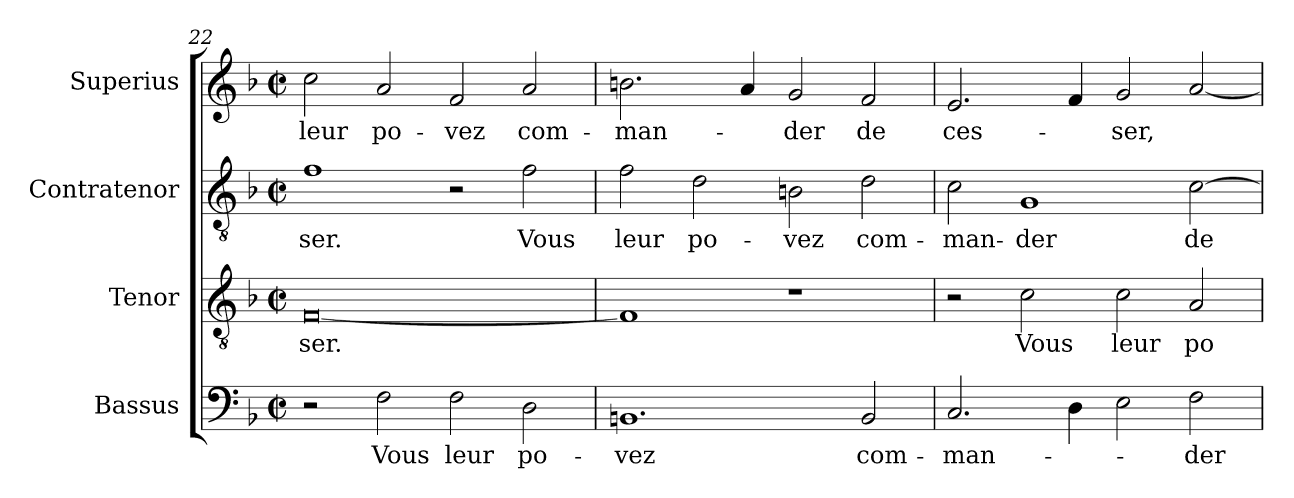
**kern	**text	**kern	**text	**kern	**text	**kern	**text
*part4	*part4	*part3	*part3	*part2	*part2	*part1	*part1
*staff4	*staff4	*staff3	*staff3	*staff2	*staff2	*staff1	*staff1
*I"Bassus	*	*I"Tenor	*	*I"Contratenor	*	*I"Superius	*
*	*	*I'T	*	*	*	*	*
*clefF4	*	*clefGv2	*	*clefGv2	*	*clefG2	*
*k[b-]	*	*k[b-]	*	*k[b-]	*	*k[b-]	*
*F:	*	*F:	*	*F:	*	*F:	*
*M2/2	*	*M2/2	*	*M2/2	*	*M2/2	*
*met(c|)	*	*met(c|)	*	*met(c|)	*	*met(c|)	*
=22	=22	=22	=22	=22	=22	=22	=22
2r	.	[0F	-ser.	1f	-ser.	2cc	-leur
2F	-Vous	.	.	.	.	2a	po-
2F	-leur	.	.	2r	.	2f	-vez
2D	po-	.	.	2f	-Vous	2a	com-
=23	=23	=23	=23	=23	=23	=23	=23
1.BB	-vez	1F]	.	2f	-leur	2.b	man-
.	.	.	.	2d	po-	.	.
.	.	.	.	.	.	4a	.
.	.	1r	.	2B	-vez	2g	-der
2BB	com-	.	.	2d	com-	2f	-de
=24	=24	=24	=24	=24	=24	=24	=24
2.C	man-	2r	.	2c	man-	2.e	ces-
.	.	2c	-Vous	1G	-der	.	.
4D	.	.	.	.	.	4f	.
2E	.	2c	-leur	.	.	2g	-ser,
2F	-der	2A	po-	[2c	-de	[2a	.
=	=	=	=	=	=	=	=
*-	*-	*-	*-	*-	*-	*-	*-
